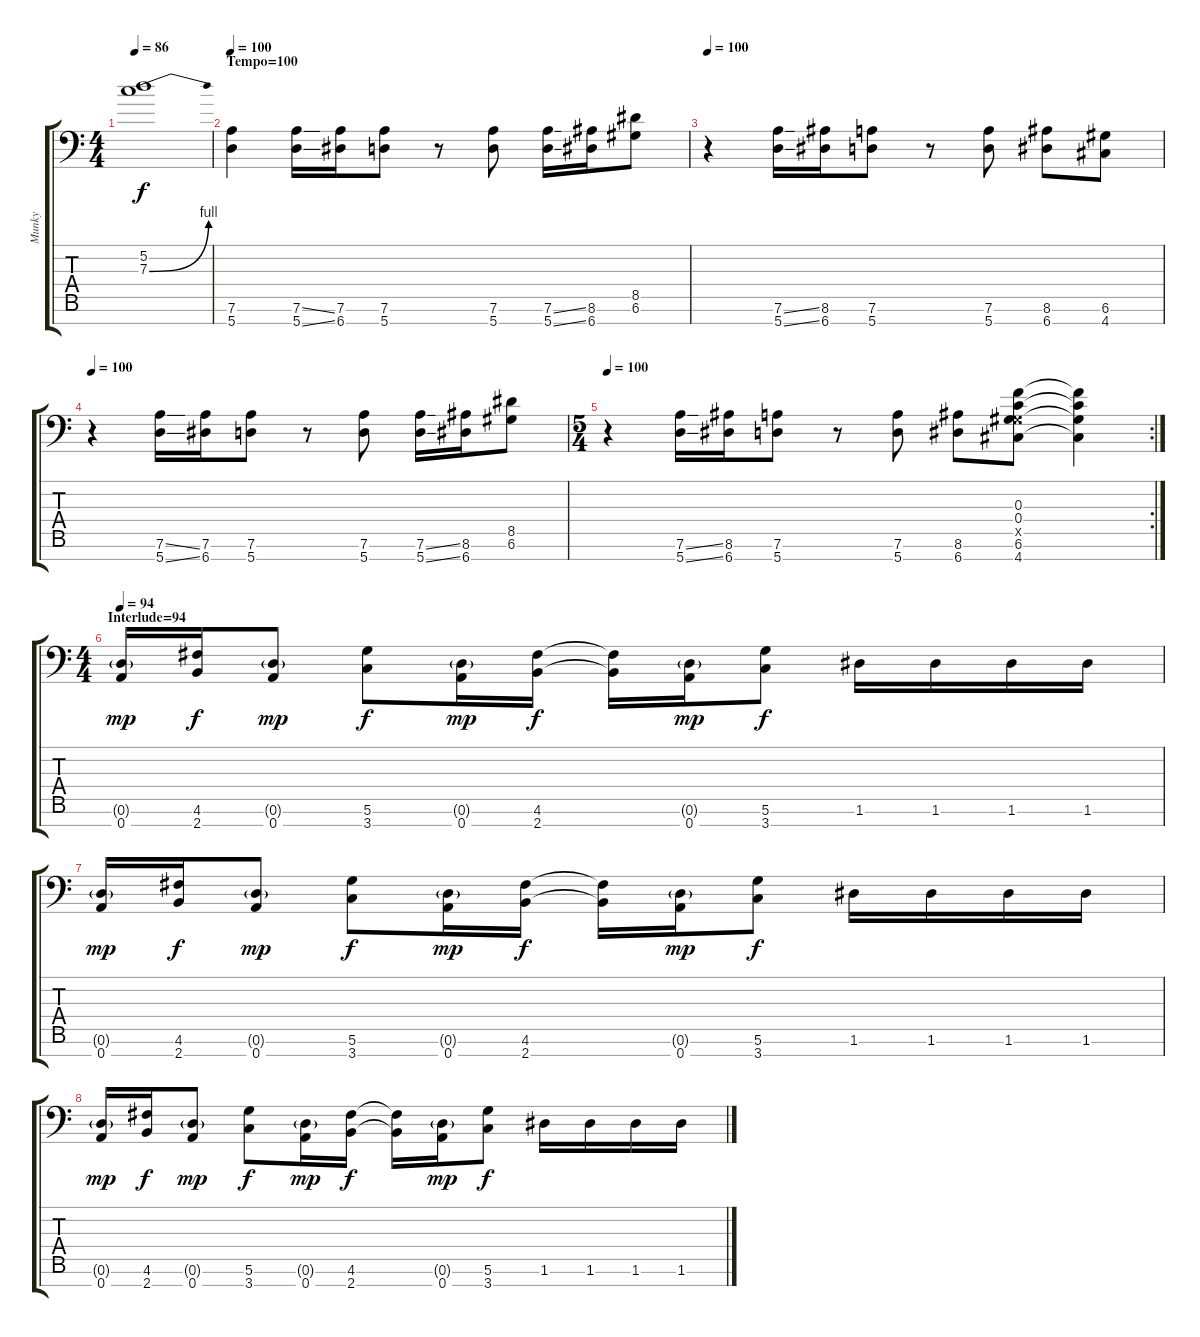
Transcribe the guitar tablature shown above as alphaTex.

\track ("Munky" "Munky") {instrument distortionguitar}
\staff {score tabs}
\tuning (D4 A3 F3 C3 G2 D2 A1) {hide}
\ts (4 4)
\tempo 86
\clef f4
\ks c
(5.2 7.3{be (bend 0 0 60 4)}).1{dy f volume 10} |
\section ("" "Tempo=100")
\tempo 100
(7.6 5.7).4{volume 12 instrument distortionguitar} (7.6{ss} 5.7{ss}).16 (7.6 6.7).16 (7.6 5.7).8 r.8 (7.6 5.7).8 (7.6{ss} 5.7{ss}).16 (8.6 6.7).16 (8.5 6.6).8 |
\tempo 100
r.4 (7.6{ss} 5.7{ss}).16 (8.6 6.7).16 (7.6 5.7).8 r.8 (7.6 5.7).8 (8.6 6.7).8 (6.6 4.7).8 |
\tempo 100
r.4{volume 12 instrument distortionguitar} (7.6{ss} 5.7{ss}).16 (7.6 6.7).16 (7.6 5.7).8 r.8 (7.6 5.7).8 (7.6{ss} 5.7{ss}).16 (8.6 6.7).16 (8.5 6.6).8 |
\rc 2
\ts (5 4)
\tempo 100
r.4 (7.6{ss} 5.7{ss}).16 (8.6 6.7).16 (7.6 5.7).8 r.8 (7.6 5.7).8 (8.6 6.7).8 (0.3 0.4 0.5{x} 6.6 4.7).8 (0.3{t} 0.4{t} 6.6{t} 4.7{t}).4 |
\ts (4 4)
\section ("" "Interlude=94")
\tempo 94
(0.6{g} 0.7).16{dy mp} (4.6 2.7).16{dy f} (0.6{g} 0.7).8{dy mp} (5.6 3.7).8{dy f} (0.6{g} 0.7).16{dy mp} (4.6 2.7).16{dy f} (4.6{t} 2.7{t}).16 (0.6{g} 0.7).16{dy mp} (5.6 3.7).8{dy f} 1.6.16 1.6.16 1.6.16 1.6.16 |
(0.6{g} 0.7).16{dy mp} (4.6 2.7).16{dy f} (0.6{g} 0.7).8{dy mp} (5.6 3.7).8{dy f} (0.6{g} 0.7).16{dy mp} (4.6 2.7).16{dy f} (4.6{t} 2.7{t}).16 (0.6{g} 0.7).16{dy mp} (5.6 3.7).8{dy f} 1.6.16 1.6.16 1.6.16 1.6.16 |
(0.6{g} 0.7).16{dy mp} (4.6 2.7).16{dy f} (0.6{g} 0.7).8{dy mp} (5.6 3.7).8{dy f} (0.6{g} 0.7).16{dy mp} (4.6 2.7).16{dy f} (4.6{t} 2.7{t}).16 (0.6{g} 0.7).16{dy mp} (5.6 3.7).8{dy f} 1.6.16 1.6.16 1.6.16 1.6.16
